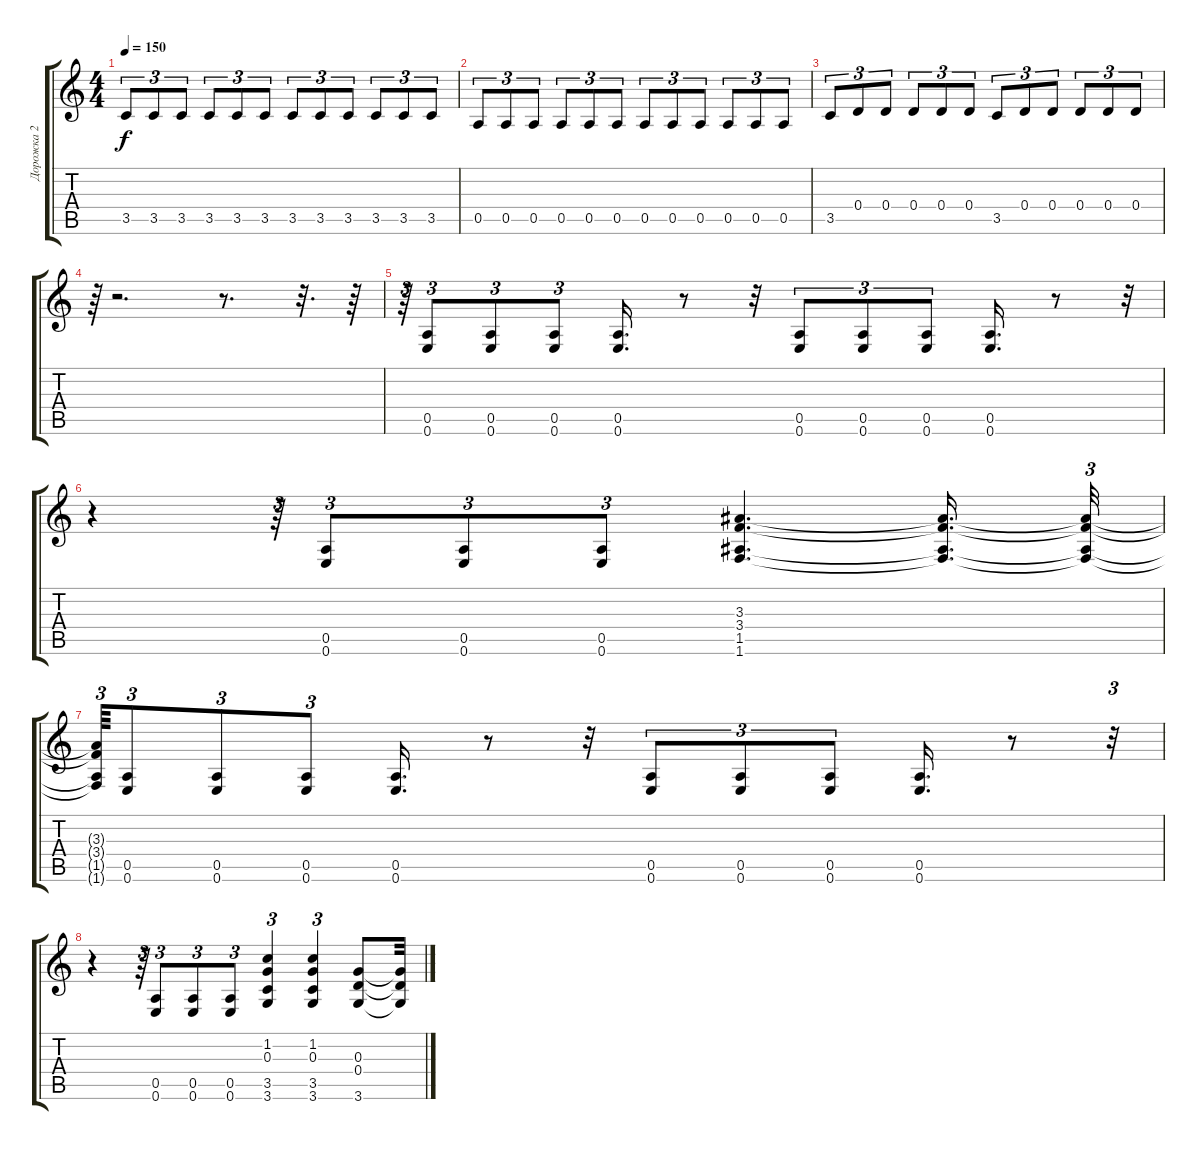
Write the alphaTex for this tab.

\track ("Дорожка 2" "Дорожка 2") {instrument distortionguitar}
\staff {score tabs}
\tuning (E4 B3 G3 D3 A2 E2) {hide}
\ts (4 4)
\tempo 150
\clef g2
\ks c
3.5.8{tu (3 2) dy f} 3.5.8{tu (3 2)} 3.5.8{tu (3 2)} 3.5.8{tu (3 2)} 3.5.8{tu (3 2)} 3.5.8{tu (3 2)} 3.5.8{tu (3 2)} 3.5.8{tu (3 2)} 3.5.8{tu (3 2)} 3.5.8{tu (3 2)} 3.5.8{tu (3 2)} 3.5.8{tu (3 2)} |
0.5.8{tu (3 2)} 0.5.8{tu (3 2)} 0.5.8{tu (3 2)} 0.5.8{tu (3 2)} 0.5.8{tu (3 2)} 0.5.8{tu (3 2)} 0.5.8{tu (3 2)} 0.5.8{tu (3 2)} 0.5.8{tu (3 2)} 0.5.8{tu (3 2)} 0.5.8{tu (3 2)} 0.5.8{tu (3 2)} |
3.5.8{tu (3 2)} 0.4.8{tu (3 2)} 0.4.8{tu (3 2)} 0.4.8{tu (3 2)} 0.4.8{tu (3 2)} 0.4.8{tu (3 2)} 3.5.8{tu (3 2)} 0.4.8{tu (3 2)} 0.4.8{tu (3 2)} 0.4.8{tu (3 2)} 0.4.8{tu (3 2)} 0.4.8{tu (3 2)} |
r.64{tu (3 2)} r.2{d} r.8{d} r.32{d} r.64 |
r.64{tu (3 2)} (0.5 0.6).8{tu (3 2)} (0.5 0.6).8{tu (3 2)} (0.5 0.6).8{tu (3 2)} (0.5 0.6).16{d} r.8 r.32 (0.5 0.6).8{tu (3 2)} (0.5 0.6).8{tu (3 2)} (0.5 0.6).8{tu (3 2)} (0.5 0.6).16{d} r.8 r.32{tu (3 2)} |
r.4 r.64{tu (3 2)} (0.5 0.6).8{tu (3 2)} (0.5 0.6).8{tu (3 2)} (0.5 0.6).8{tu (3 2)} (3.3 3.4 1.5 1.6).4{d} (3.3{t} 3.4{t} 1.5{t} 1.6{t}).16{d} (3.3{t} 3.4{t} 1.5{t} 1.6{t}).32{tu (3 2)} |
(3.3{t} 3.4{t} 1.5{t} 1.6{t}).64{tu (3 2)} (0.5 0.6).8{tu (3 2)} (0.5 0.6).8{tu (3 2)} (0.5 0.6).8{tu (3 2)} (0.5 0.6).16{d} r.8 r.32 (0.5 0.6).8{tu (3 2)} (0.5 0.6).8{tu (3 2)} (0.5 0.6).8{tu (3 2)} (0.5 0.6).16{d} r.8 r.32{tu (3 2)} |
r.4 r.64{tu (3 2)} (0.5 0.6).8{tu (3 2)} (0.5 0.6).8{tu (3 2)} (0.5 0.6).8{tu (3 2)} (1.2 0.3 3.5 3.6).4{tu (3 2)} (1.2 0.3 3.5 3.6).4{tu (3 2)} (0.3 0.4 3.6).8 (0.3{t} 0.4{t} 3.6{t}).32
